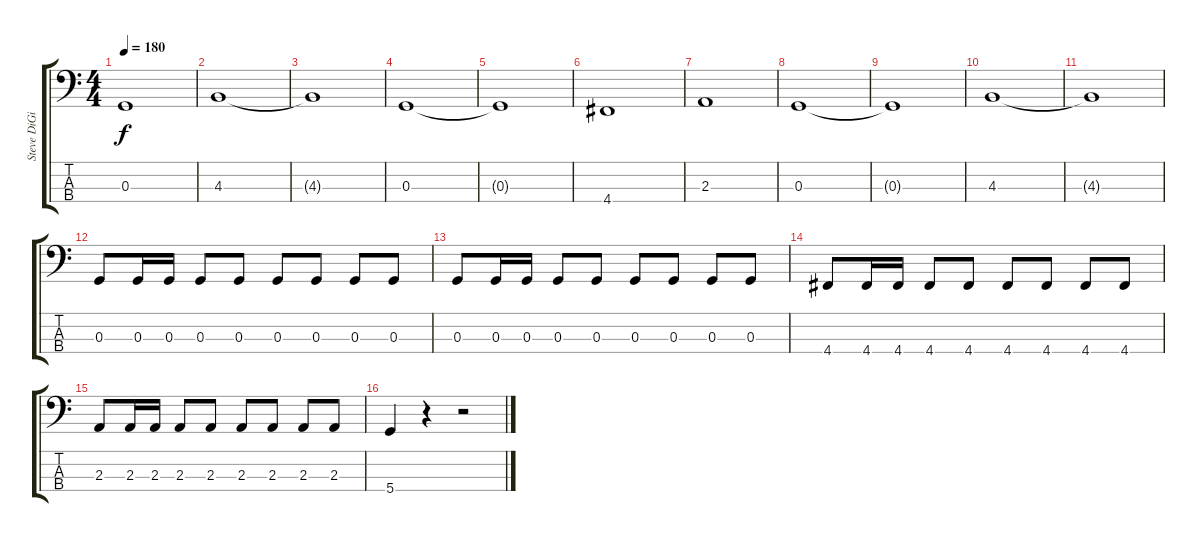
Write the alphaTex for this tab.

\track ("Steve DiGiorgio" "Steve DiGi") {instrument fretlessbass}
\staff {score tabs}
\tuning (F2 C2 G1 D1) {hide}
\ts (4 4)
\tempo 180
\clef f4
\ks c
0.3{t}.1{dy f} |
4.3.1 |
4.3{t}.1 |
0.3.1 |
0.3{t}.1 |
4.4.1 |
2.3.1 |
0.3.1 |
0.3{t}.1 |
4.3.1 |
4.3{t}.1 |
0.3.8 0.3.16 0.3.16 0.3.8 0.3.8 0.3.8 0.3.8 0.3.8 0.3.8 |
0.3.8 0.3.16 0.3.16 0.3.8 0.3.8 0.3.8 0.3.8 0.3.8 0.3.8 |
4.4.8 4.4.16 4.4.16 4.4.8 4.4.8 4.4.8 4.4.8 4.4.8 4.4.8 |
2.3.8 2.3.16 2.3.16 2.3.8 2.3.8 2.3.8 2.3.8 2.3.8 2.3.8 |
5.4.4 r.4 r.2
